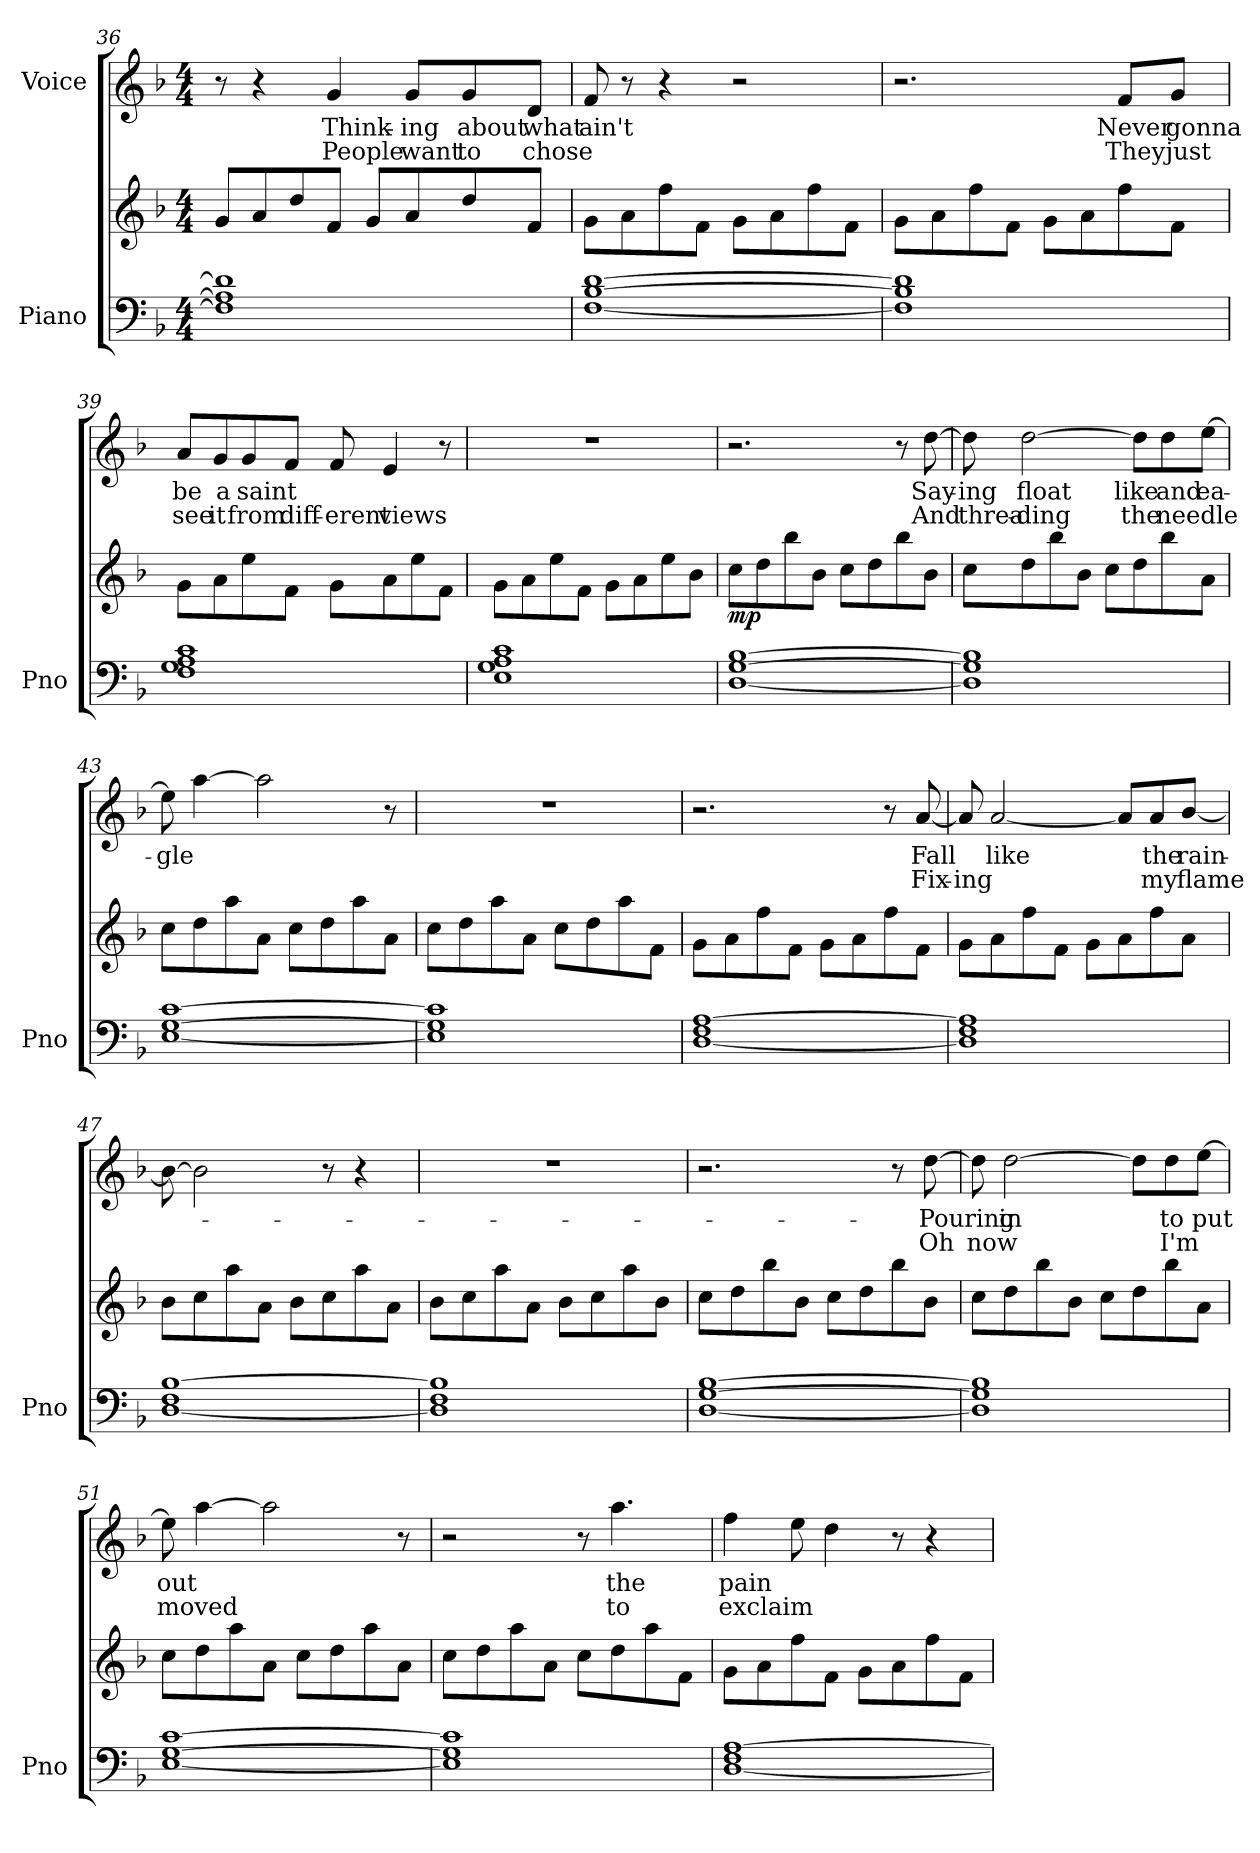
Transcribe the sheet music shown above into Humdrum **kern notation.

**kern	**kern	**dynam	**kern	**text	**text
*part2	*part2	*part2	*part1	*part1	*part1
*staff3	*staff2	*staff2/3	*staff1	*staff1	*staff1
*I"Piano	*	*	*I"Voice	*	*
*I'Pno	*	*	*	*	*
*clefF4	*clefG2	*	*clefG2	*	*
*k[b-]	*k[b-]	*	*k[b-]	*	*
*M4/4	*M4/4	*	*M4/4	*	*
=36	=36	=36	=36	=36	=36
1F] 1A] 1d]	8g/L	.	8r	.	.
.	8a/	.	4r	.	.
.	8dd/	.	.	.	.
.	8f/J	.	4g/	Think-	People
.	8g/L	.	.	.	.
.	8a/	.	8g/L	-ing	want
.	8dd/	.	8g/	about	to
.	8f/J	.	8d/J	what	chose
!!LO:LB:g=z
=37	=37	=37	=37	=37	=37
[1F [1B- [1d	8g\L	.	8f/	ain't	.
.	8a\	.	8r	.	.
.	8ff\	.	4r	.	.
.	8f\J	.	.	.	.
.	8g\L	.	2r	.	.
.	8a\	.	.	.	.
.	8ff\	.	.	.	.
.	8f\J	.	.	.	.
=38	=38	=38	=38	=38	=38
1F] 1B-] 1d]	8g\L	.	2.r	.	.
.	8a\	.	.	.	.
.	8ff\	.	.	.	.
.	8f\J	.	.	.	.
.	8g\L	.	.	.	.
.	8a\	.	.	.	.
.	8ff\	.	8f/L	Never	They
.	8f\J	.	8g/J	gonna	just
=39	=39	=39	=39	=39	=39
1F 1G 1A 1c	8g\L	.	8a/L	be	see
.	8a\	.	8g/	a	it
.	8ee\	.	8g/	saint	from
.	8f\J	.	8f/J	.	diff-
.	8g\L	.	8f/	.	-erent
.	8a\	.	4e/	.	views
.	8ee\	.	.	.	.
.	8f\J	.	8r	.	.
!!LO:PB:g=z
=40	=40	=40	=40	=40	=40
1E 1G 1A 1c	8g\L	.	1r	.	.
.	8a\	.	.	.	.
.	8ee\	.	.	.	.
.	8f\J	.	.	.	.
.	8g\L	.	.	.	.
.	8a\	.	.	.	.
.	8ee\	.	.	.	.
.	8b-\J	.	.	.	.
=41	=41	=41	=41	=41	=41
!	!	!LO:DY:b	!	!	!
[1D [1G [1B-	8cc\L	mp	2.r	.	.
.	8dd\	.	.	.	.
.	8bb-\	.	.	.	.
.	8b-\J	.	.	.	.
.	8cc\L	.	.	.	.
.	8dd\	.	.	.	.
.	8bb-\	.	8r	.	.
.	8b-\J	.	[8dd\	Say-	And
=42	=42	=42	=42	=42	=42
1D] 1G] 1B-]	8cc\L	.	8dd\]	-ing	threa-
.	8dd\	.	[2dd\	float	-ding
.	8bb-\	.	.	.	.
.	8b-\J	.	.	.	.
.	8cc\L	.	.	.	.
.	8dd\	.	8dd\L]	like	the
.	8bb-\	.	8dd\	and	needle
.	8a\J	.	[8ee\J	ea-	.
=43	=43	=43	=43	=43	=43
[1E [1G [1c	8cc\L	.	8ee\]	-gle	.
.	8dd\	.	[4aa\	.	.
.	8aa\	.	.	.	.
.	8a\J	.	2aa\]	.	.
.	8cc\L	.	.	.	.
.	8dd\	.	.	.	.
.	8aa\	.	.	.	.
.	8a\J	.	8r	.	.
!!LO:LB:g=z
=44	=44	=44	=44	=44	=44
1E] 1G] 1c]	8cc\L	.	1r	.	.
.	8dd\	.	.	.	.
.	8aa\	.	.	.	.
.	8a\J	.	.	.	.
.	8cc\L	.	.	.	.
.	8dd\	.	.	.	.
.	8aa\	.	.	.	.
.	8f\J	.	.	.	.
=45	=45	=45	=45	=45	=45
[1D 1F [1A	8g\L	.	2.r	.	.
.	8a\	.	.	.	.
.	8ff\	.	.	.	.
.	8f\J	.	.	.	.
.	8g\L	.	.	.	.
.	8a\	.	.	.	.
.	8ff\	.	8r	.	.
.	8f\J	.	[8a/	Fall	Fix-
=46	=46	=46	=46	=46	=46
1D] 1F 1A]	8g\L	.	8a/]	.	-ing
.	8a\	.	[2a/	like	.
.	8ff\	.	.	.	.
.	8f\J	.	.	.	.
.	8g\L	.	.	.	.
.	8a\	.	8a/L]	.	.
.	8ff\	.	8a/	the	my
.	8a\J	.	[8b-/J	rain-	flame
=47	=47	=47	=47	=47	=47
[1D 1F [1B-	8b-\L	.	8b-\_	.	.
.	8cc\	.	2b-\]	.	.
.	8aa\	.	.	.	.
.	8a\J	.	.	.	.
.	8b-\L	.	.	.	.
.	8cc\	.	8r	.	.
.	8aa\	.	4r	.	.
.	8a\J	.	.	.	.
!!LO:LB:g=z
=48	=48	=48	=48	=48	=48
1D] 1F 1B-]	8b-\L	.	1r	.	.
.	8cc\	.	.	.	.
.	8aa\	.	.	.	.
.	8a\J	.	.	.	.
.	8b-\L	.	.	.	.
.	8cc\	.	.	.	.
.	8aa\	.	.	.	.
.	8b-\J	.	.	.	.
=49	=49	=49	=49	=49	=49
[1D [1G [1B-	8cc\L	.	2.r	.	.
.	8dd\	.	.	.	.
.	8bb-\	.	.	.	.
.	8b-\J	.	.	.	.
.	8cc\L	.	.	.	.
.	8dd\	.	.	.	.
.	8bb-\	.	8r	.	.
.	8b-\J	.	[8dd\	Pouring	Oh
=50	=50	=50	=50	=50	=50
1D] 1G] 1B-]	8cc\L	.	8dd\]	.	now
.	8dd\	.	[2dd\	in	.
.	8bb-\	.	.	.	.
.	8b-\J	.	.	.	.
.	8cc\L	.	.	.	.
.	8dd\	.	8dd\L]	.	.
.	8bb-\	.	8dd\	to	I'm
.	8a\J	.	[8ee\J	put	.
=51	=51	=51	=51	=51	=51
[1E [1G [1c	8cc\L	.	8ee\]	out	moved
.	8dd\	.	[4aa\	.	.
.	8aa\	.	.	.	.
.	8a\J	.	2aa\]	.	.
.	8cc\L	.	.	.	.
.	8dd\	.	.	.	.
.	8aa\	.	.	.	.
.	8a\J	.	8r	.	.
!!LO:PB:g=z
=52	=52	=52	=52	=52	=52
1E] 1G] 1c]	8cc\L	.	2r	.	.
.	8dd\	.	.	.	.
.	8aa\	.	.	.	.
.	8a\J	.	.	.	.
.	8cc\L	.	8r	.	.
.	8dd\	.	4.aa\	the	to
.	8aa\	.	.	.	.
.	8f\J	.	.	.	.
=53	=53	=53	=53	=53	=53
[1D 1F [1A	8g\L	.	4ff\	pain	exclaim
.	8a\	.	.	.	.
.	8ff\	.	8ee\	.	.
.	8f\J	.	4dd\	.	.
.	8g\L	.	.	.	.
.	8a\	.	8r	.	.
.	8ff\	.	4r	.	.
.	8f\J	.	.	.	.
=	=	=	=	=	=
*-	*-	*-	*-	*-	*-
